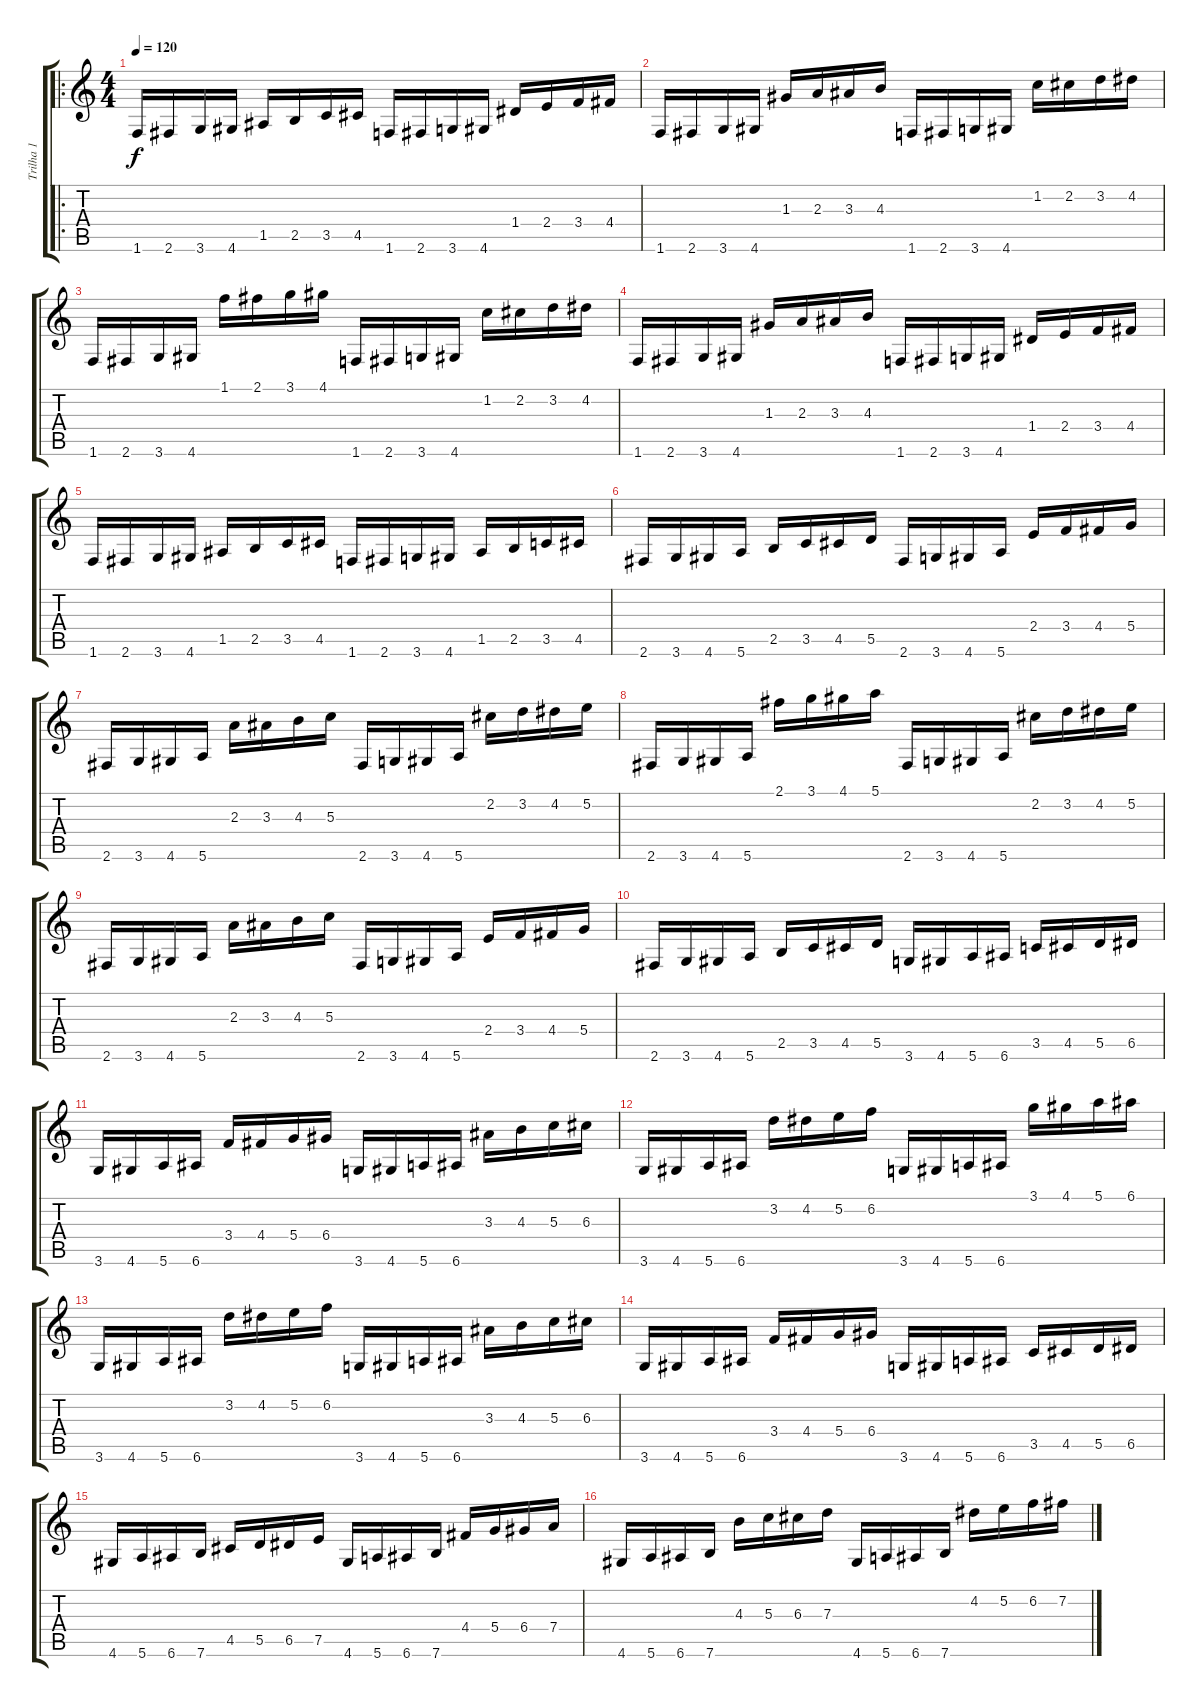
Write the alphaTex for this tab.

\track ("Trilha 1" "Trilha 1") {instrument overdrivenguitar}
\staff {score tabs}
\tuning (E4 B3 G3 D3 A2 E2) {hide}
\ro
\ts (4 4)
\tempo 120
\clef g2
\ks c
1.6.16{dy f instrument overdrivenguitar} 2.6.16 3.6.16 4.6.16 1.5.16 2.5.16 3.5.16 4.5.16 1.6.16 2.6.16 3.6.16 4.6.16 1.4.16 2.4.16 3.4.16 4.4.16 |
1.6.16 2.6.16 3.6.16 4.6.16 1.3.16 2.3.16 3.3.16 4.3.16 1.6.16 2.6.16 3.6.16 4.6.16 1.2.16 2.2.16 3.2.16 4.2.16 |
1.6.16 2.6.16 3.6.16 4.6.16 1.1.16 2.1.16 3.1.16 4.1.16 1.6.16 2.6.16 3.6.16 4.6.16 1.2.16 2.2.16 3.2.16 4.2.16 |
1.6.16 2.6.16 3.6.16 4.6.16 1.3.16 2.3.16 3.3.16 4.3.16 1.6.16 2.6.16 3.6.16 4.6.16 1.4.16 2.4.16 3.4.16 4.4.16 |
1.6.16 2.6.16 3.6.16 4.6.16 1.5.16 2.5.16 3.5.16 4.5.16 1.6.16 2.6.16 3.6.16 4.6.16 1.5.16 2.5.16 3.5.16 4.5.16 |
2.6.16 3.6.16 4.6.16 5.6.16 2.5.16 3.5.16 4.5.16 5.5.16 2.6.16 3.6.16 4.6.16 5.6.16 2.4.16 3.4.16 4.4.16 5.4.16 |
2.6.16 3.6.16 4.6.16 5.6.16 2.3.16 3.3.16 4.3.16 5.3.16 2.6.16 3.6.16 4.6.16 5.6.16 2.2.16 3.2.16 4.2.16 5.2.16 |
2.6.16 3.6.16 4.6.16 5.6.16 2.1.16 3.1.16 4.1.16 5.1.16 2.6.16 3.6.16 4.6.16 5.6.16 2.2.16 3.2.16 4.2.16 5.2.16 |
2.6.16 3.6.16 4.6.16 5.6.16 2.3.16 3.3.16 4.3.16 5.3.16 2.6.16 3.6.16 4.6.16 5.6.16 2.4.16 3.4.16 4.4.16 5.4.16 |
2.6.16 3.6.16 4.6.16 5.6.16 2.5.16 3.5.16 4.5.16 5.5.16 3.6.16 4.6.16 5.6.16 6.6.16 3.5.16 4.5.16 5.5.16 6.5.16 |
3.6.16 4.6.16 5.6.16 6.6.16 3.4.16 4.4.16 5.4.16 6.4.16 3.6.16 4.6.16 5.6.16 6.6.16 3.3.16 4.3.16 5.3.16 6.3.16 |
3.6.16 4.6.16 5.6.16 6.6.16 3.2.16 4.2.16 5.2.16 6.2.16 3.6.16 4.6.16 5.6.16 6.6.16 3.1.16 4.1.16 5.1.16 6.1.16 |
3.6.16 4.6.16 5.6.16 6.6.16 3.2.16 4.2.16 5.2.16 6.2.16 3.6.16 4.6.16 5.6.16 6.6.16 3.3.16 4.3.16 5.3.16 6.3.16 |
3.6.16 4.6.16 5.6.16 6.6.16 3.4.16 4.4.16 5.4.16 6.4.16 3.6.16 4.6.16 5.6.16 6.6.16 3.5.16 4.5.16 5.5.16 6.5.16 |
4.6.16 5.6.16 6.6.16 7.6.16 4.5.16 5.5.16 6.5.16 7.5.16 4.6.16 5.6.16 6.6.16 7.6.16 4.4.16 5.4.16 6.4.16 7.4.16 |
4.6.16 5.6.16 6.6.16 7.6.16 4.3.16 5.3.16 6.3.16 7.3.16 4.6.16 5.6.16 6.6.16 7.6.16 4.2.16 5.2.16 6.2.16 7.2.16
